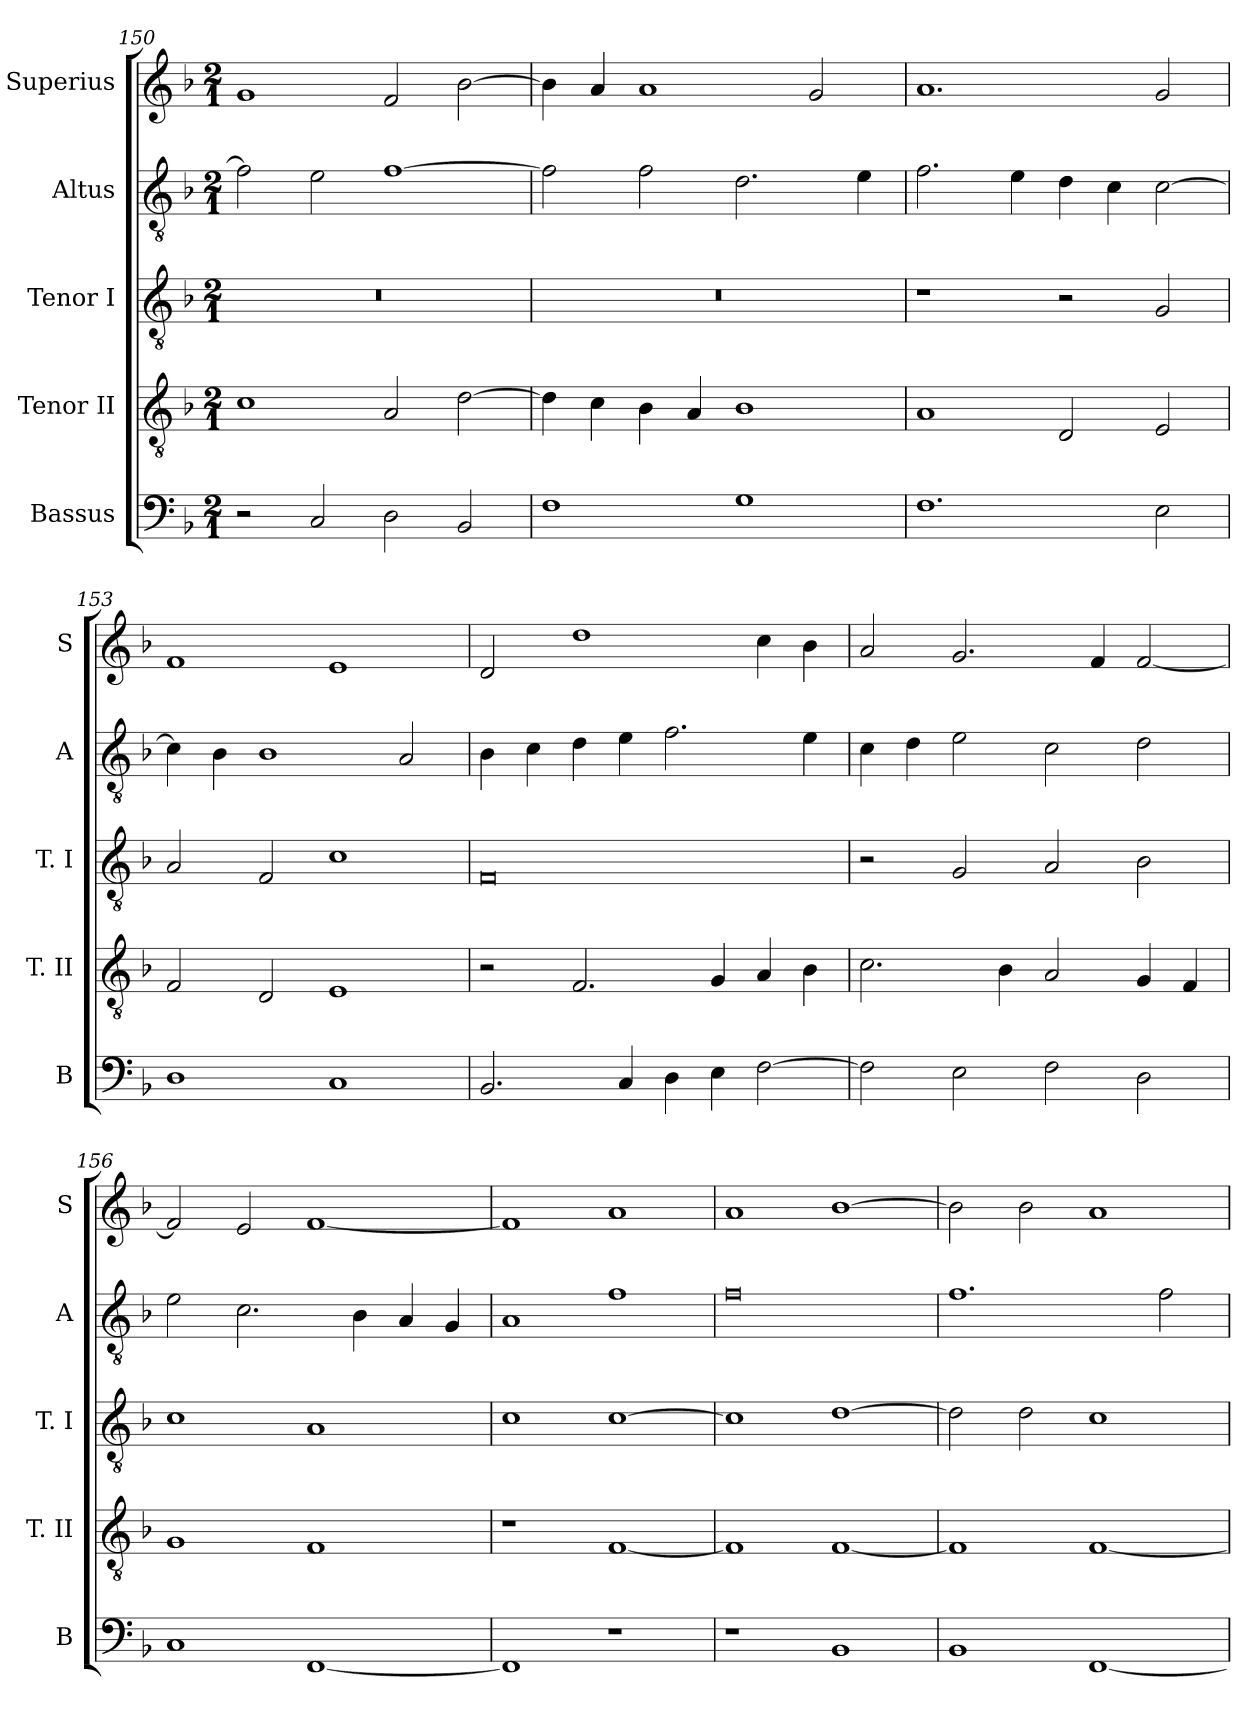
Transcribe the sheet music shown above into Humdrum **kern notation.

**kern	**kern	**kern	**kern	**kern
*part5	*part4	*part3	*part2	*part1
*staff5	*staff4	*staff3	*staff2	*staff1
*I"Bassus	*I"Tenor II	*I"Tenor I	*I"Altus	*I"Superius
*I'B	*I'T. II	*I'T. I	*I'A	*I'S
*clefF4	*clefGv2	*clefGv2	*clefGv2	*clefG2
*k[b-]	*k[b-]	*k[b-]	*k[b-]	*k[b-]
*F:	*F:	*F:	*F:	*F:
*M2/1	*M2/1	*M2/1	*M2/1	*M2/1
=150	=150	=150	=150	=150
2r	1c	0r	2f]	1g
2C	.	.	2e	.
2D	2A	.	[1f	2f
2BB-	[2d	.	.	[2b-
=151	=151	=151	=151	=151
1F	4d]	0r	2f]	4b-]
.	4c	.	.	4a
.	4B-	.	2f	1a
.	4A	.	.	.
1G	1B-	.	2.d	.
.	.	.	.	2g
.	.	.	4e	.
=152	=152	=152	=152	=152
1.F	1A	1r	2.f	1.a
.	.	.	4e	.
.	2D	2r	4d	.
.	.	.	4c	.
2E	2E	2G	[2c	2g
=153	=153	=153	=153	=153
1D	2F	2A	4c]	1f
.	.	.	4B-	.
.	2D	2F	1B-	.
1C	1E	1c	.	1e
.	.	.	2A	.
=154	=154	=154	=154	=154
2.BB-	2r	0F	4B-	2d
.	.	.	4c	.
.	2.F	.	4d	1dd
4C	.	.	4e	.
4D	.	.	2.f	.
4E	4G	.	.	.
[2F	4A	.	.	4cc
.	4B-	.	4e	4b-
=155	=155	=155	=155	=155
2F]	2.c	2r	4c	2a
.	.	.	4d	.
2E	.	2G	2e	2.g
.	4B-	.	.	.
2F	2A	2A	2c	.
.	.	.	.	4f
2D	4G	2B-	2d	[2f
.	4F	.	.	.
=156	=156	=156	=156	=156
1C	1G	1c	2e	2f]
.	.	.	2.c	2e
[1FF	1F	1A	.	[1f
.	.	.	4B-	.
.	.	.	4A	.
.	.	.	4G	.
=157	=157	=157	=157	=157
1FF]	1r	1c	1A	1f]
1r	[1F	[1c	1f	1a
=158	=158	=158	=158	=158
1r	1F]	1c]	0f	1a
1BB-	[1F	[1d	.	[1b-
=159	=159	=159	=159	=159
1BB-	1F]	2d]	1.f	2b-]
.	.	2d	.	2b-
[1FF	[1F	1c	.	1a
.	.	.	2f	.
=	=	=	=	=
*-	*-	*-	*-	*-
